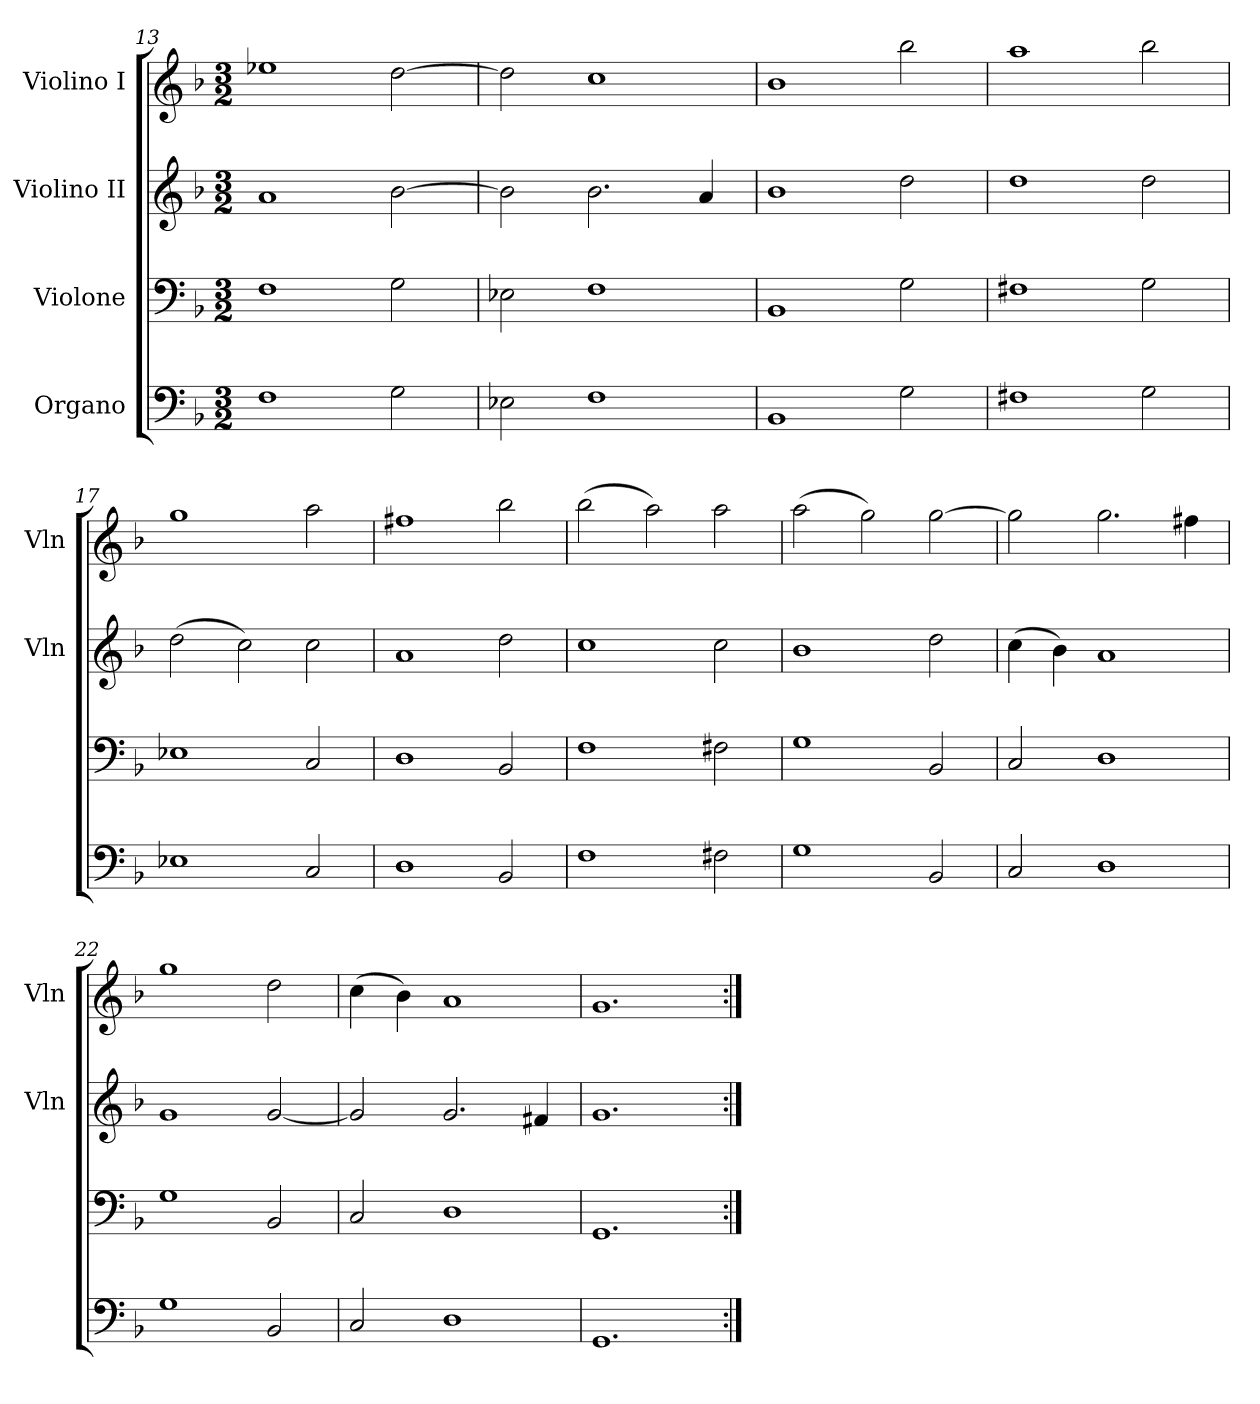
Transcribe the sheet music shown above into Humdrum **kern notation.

**kern	**kern	**kern	**kern
*part4	*part3	*part2	*part1
*staff4	*staff3	*staff2	*staff1
*I"Organo	*I"Violone	*I"Violino II	*I"Violino I
*	*	*I'Vln	*I'Vln
*clefF4	*clefF4	*clefG2	*clefG2
*k[b-]	*k[b-]	*k[b-]	*k[b-]
*d:	*d:	*d:	*d:
*M3/2	*M3/2	*M3/2	*M3/2
=13	=13	=13	=13
1F	1F	1a	1ee-X
2G	2G	[2b-	[2dd
=14	=14	=14	=14
2E-X	2E-X	2b-]	2dd]
1F	1F	2.b-	1cc
.	.	4a	.
=15	=15	=15	=15
1BB-	1BB-	1b-	1b-
2G	2G	2dd	2bb-
=16	=16	=16	=16
1F#X	1F#X	1dd	1aa
2G	2G	2dd	2bb-
=17	=17	=17	=17
1E-X	1E-X	(2dd	1gg
.	.	2cc)	.
2C	2C	2cc	2aa
=18	=18	=18	=18
1D	1D	1a	1ff#X
2BB-	2BB-	2dd	2bb-
=19	=19	=19	=19
1F	1F	1cc	(2bb-
.	.	.	2aa)
2F#X	2F#X	2cc	2aa
=20	=20	=20	=20
1G	1G	1b-	(2aa
.	.	.	2gg)
2BB-	2BB-	2dd	[2gg
=21	=21	=21	=21
2C	2C	(4cc	2gg]
.	.	4b-)	.
1D	1D	1a	2.gg
.	.	.	4ff#X
=22	=22	=22	=22
1G	1G	1g	1gg
2BB-	2BB-	[2g	2dd
=23	=23	=23	=23
2C	2C	2g]	(4cc
.	.	.	4b-)
1D	1D	2.g	1a
.	.	4f#X	.
=24	=24	=24	=24
1.GG	1.GG	1.g	1.g
=:|!	=:|!	=:|!	=:|!
*-	*-	*-	*-
